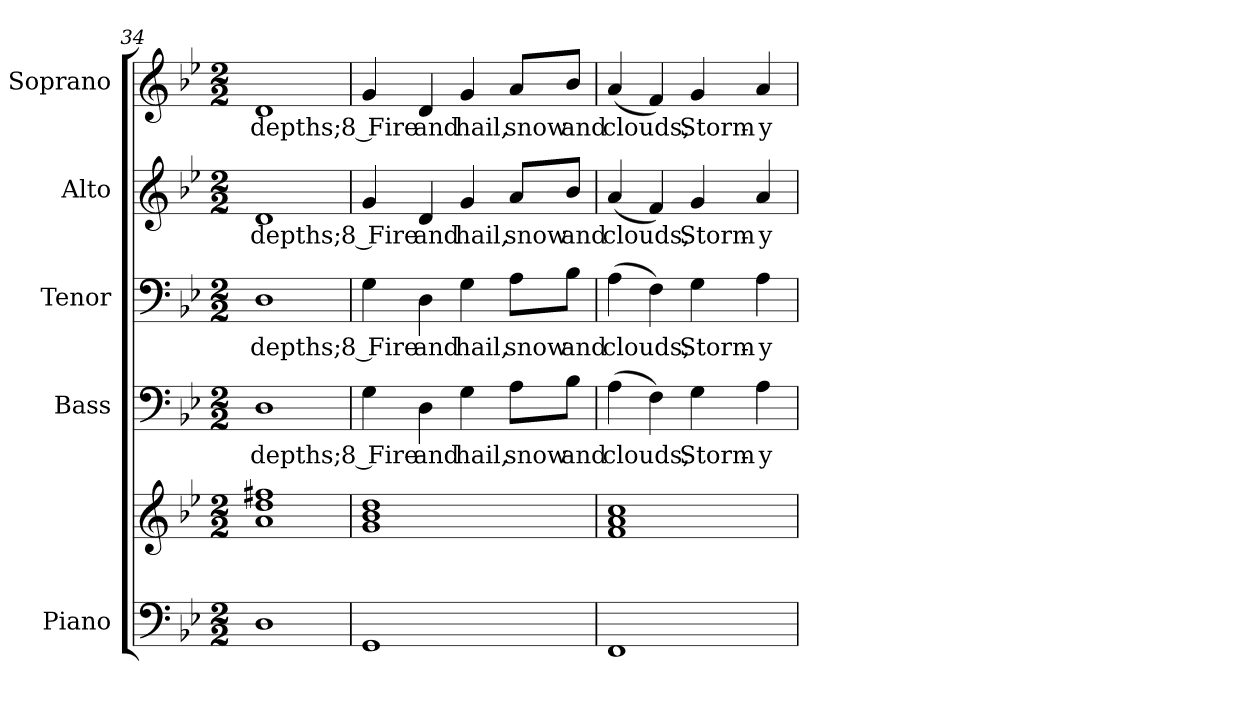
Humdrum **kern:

**kern	**kern	**kern	**text	**kern	**text	**kern	**text	**kern	**text
*part5	*part5	*part4	*part4	*part3	*part3	*part2	*part2	*part1	*part1
*staff6	*staff5	*staff4	*staff4	*staff3	*staff3	*staff2	*staff2	*staff1	*staff1
*I"Piano	*	*I"Bass	*	*I"Tenor	*	*I"Alto	*	*I"Soprano	*
*I'Pno.	*	*I'B.	*	*I'T.	*	*I'A.	*	*I'S.	*
!!LO:PB:g=z
*clefF4	*clefG2	*clefF4	*	*clefF4	*	*clefG2	*	*clefG2	*
*k[b-e-]	*k[b-e-]	*k[b-e-]	*	*k[b-e-]	*	*k[b-e-]	*	*k[b-e-]	*
*B-:	*B-:	*B-:	*	*B-:	*	*B-:	*	*B-:	*
*M2/2	*M2/2	*M2/2	*	*M2/2	*	*M2/2	*	*M2/2	*
=34	=34	=34	=34	=34	=34	=34	=34	=34	=34
!	!	!	!LO:LY:b:color=#000000	!	!	!	!	!	!
!	!	!	!	!	!LO:LY:b:color=#000000	!	!	!	!
!	!	!	!	!	!	!	!LO:LY:b:color=#000000	!	!
!	!	!	!	!	!	!	!	!	!LO:LY:b:color=#000000
1Di	1ai 1ddi 1ff#Xi	1Di	depths;	1Di	depths;	1di	depths;	1di	depths;
=35	=35	=35	=35	=35	=35	=35	=35	=35	=35
!	!	!	!LO:LY:b:color=#000000	!	!	!	!	!	!
!	!	!	!	!	!LO:LY:b:color=#000000	!	!	!	!
!	!	!	!	!	!	!	!LO:LY:b:color=#000000	!	!
!	!	!	!	!	!	!	!	!	!LO:LY:b:color=#000000
1GGi	1gi 1b-i 1ddi	4Gi\	8 Fire	4Gi\	8 Fire	4gi/	8 Fire	4gi/	8 Fire
!	!	!	!LO:LY:b:color=#000000	!	!	!	!	!	!
!	!	!	!	!	!LO:LY:b:color=#000000	!	!	!	!
!	!	!	!	!	!	!	!LO:LY:b:color=#000000	!	!
!	!	!	!	!	!	!	!	!	!LO:LY:b:color=#000000
.	.	4Di\	and	4Di\	and	4di/	and	4di/	and
!	!	!	!LO:LY:b:color=#000000	!	!	!	!	!	!
!	!	!	!	!	!LO:LY:b:color=#000000	!	!	!	!
!	!	!	!	!	!	!	!LO:LY:b:color=#000000	!	!
!	!	!	!	!	!	!	!	!	!LO:LY:b:color=#000000
.	.	4Gi\	hail,	4Gi\	hail,	4gi/	hail,	4gi/	hail,
!	!	!	!LO:LY:b:color=#000000	!	!	!	!	!	!
!	!	!	!	!	!LO:LY:b:color=#000000	!	!	!	!
!	!	!	!	!	!	!	!LO:LY:b:color=#000000	!	!
!	!	!	!	!	!	!	!	!	!LO:LY:b:color=#000000
.	.	8Ai\L	snow	8Ai\L	snow	8ai/L	snow	8ai/L	snow
!	!	!	!LO:LY:b:color=#000000	!	!	!	!	!	!
!	!	!	!	!	!LO:LY:b:color=#000000	!	!	!	!
!	!	!	!	!	!	!	!LO:LY:b:color=#000000	!	!
!	!	!	!	!	!	!	!	!	!LO:LY:b:color=#000000
.	.	8B-i\J	and	8B-i\J	and	8b-i/J	and	8b-i/J	and
=36	=36	=36	=36	=36	=36	=36	=36	=36	=36
!	!	!	!LO:LY:b:color=#000000	!	!	!	!	!	!
!	!	!	!	!	!LO:LY:b:color=#000000	!	!	!	!
!	!	!	!	!	!	!	!LO:LY:b:color=#000000	!	!
!	!	!	!	!	!	!	!	!	!LO:LY:b:color=#000000
1FFi	1fi 1ai 1cci	(4Ai\	clouds;	(4Ai\	clouds;	(4ai/	clouds;	(4ai/	clouds;
.	.	4Fi\)	.	4Fi\)	.	4fi/)	.	4fi/)	.
!	!	!	!LO:LY:b:color=#000000	!	!	!	!	!	!
!	!	!	!	!	!LO:LY:b:color=#000000	!	!	!	!
!	!	!	!	!	!	!	!LO:LY:b:color=#000000	!	!
!	!	!	!	!	!	!	!	!	!LO:LY:b:color=#000000
.	.	4Gi\	Storm-	4Gi\	Storm-	4gi/	Storm-	4gi/	Storm-
!	!	!	!LO:LY:b:color=#000000	!	!	!	!	!	!
!	!	!	!	!	!LO:LY:b:color=#000000	!	!	!	!
!	!	!	!	!	!	!	!LO:LY:b:color=#000000	!	!
!	!	!	!	!	!	!	!	!	!LO:LY:b:color=#000000
.	.	4Ai\	-y	4Ai\	-y	4ai/	-y	4ai/	-y
=	=	=	=	=	=	=	=	=	=
*-	*-	*-	*-	*-	*-	*-	*-	*-	*-
